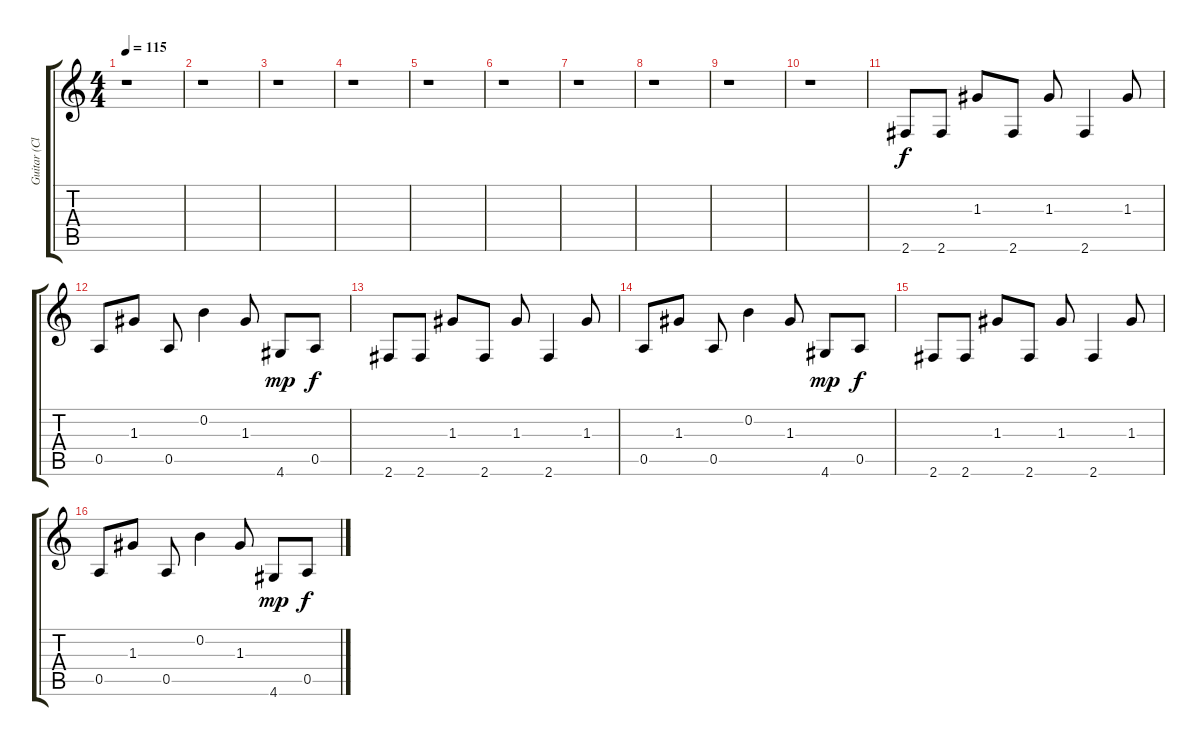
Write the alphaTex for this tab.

\track ("Guitar (Clean)" "Guitar (Cl") {instrument electricguitarclean}
\staff {score tabs}
\tuning (E4 B3 G3 D3 A2 E2) {hide}
\ts (4 4)
\tempo 115
\clef g2
\ks c
r.1{dy f} |
r.1 |
r.1 |
r.1 |
r.1 |
r.1 |
r.1 |
r.1 |
r.1 |
r.1 |
2.6.8 2.6.8 1.3.8 2.6.8 1.3.8 2.6.4 1.3.8 |
0.5.8 1.3.8 0.5.8 0.2.4 1.3.8 4.6.8{dy mp} 0.5.8{dy f} |
2.6.8 2.6.8 1.3.8 2.6.8 1.3.8 2.6.4 1.3.8 |
0.5.8 1.3.8 0.5.8 0.2.4 1.3.8 4.6.8{dy mp} 0.5.8{dy f} |
2.6.8 2.6.8 1.3.8 2.6.8 1.3.8 2.6.4 1.3.8 |
0.5.8 1.3.8 0.5.8 0.2.4 1.3.8 4.6.8{dy mp} 0.5.8{dy f}
